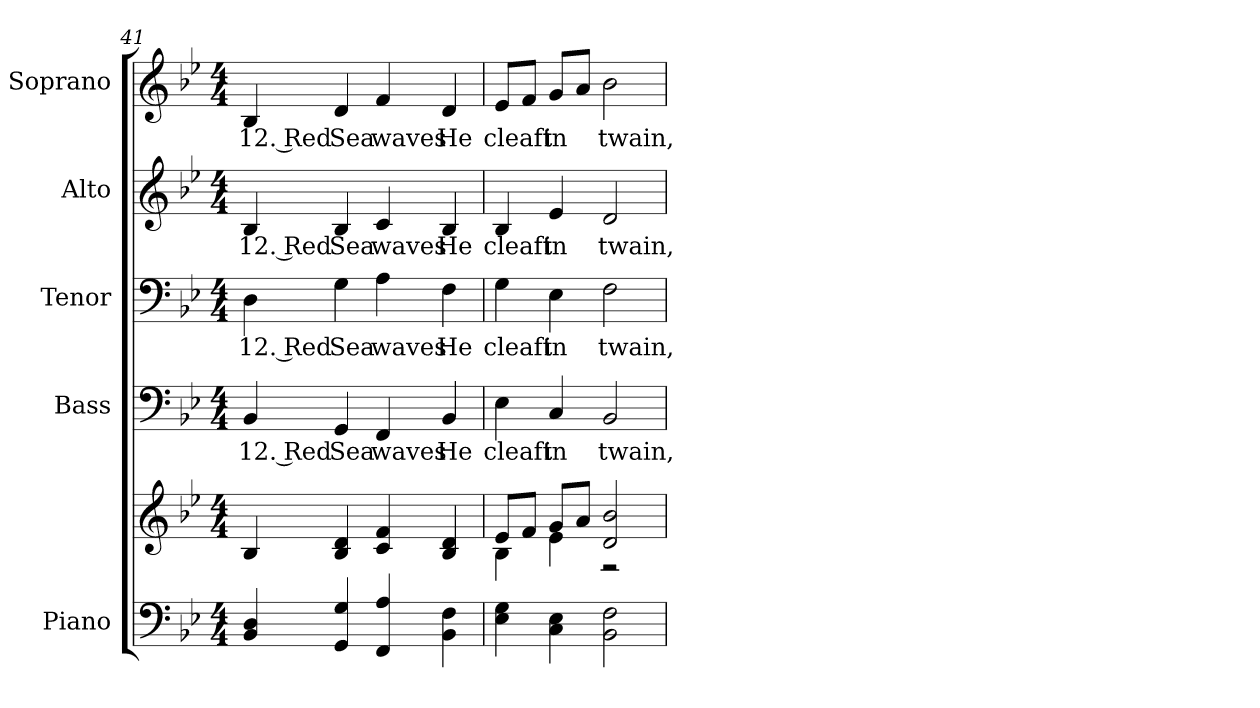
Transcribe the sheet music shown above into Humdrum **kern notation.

**kern	**kern	**kern	**text	**kern	**text	**kern	**text	**kern	**text
*part5	*part5	*part4	*part4	*part3	*part3	*part2	*part2	*part1	*part1
*staff6	*staff5	*staff4	*staff4	*staff3	*staff3	*staff2	*staff2	*staff1	*staff1
*I"Piano	*	*I"Bass	*	*I"Tenor	*	*I"Alto	*	*I"Soprano	*
*I'Pno.	*	*I'B.	*	*I'T.	*	*I'A.	*	*I'S.	*
!!LO:PB:g=z
*clefF4	*clefG2	*clefF4	*	*clefF4	*	*clefG2	*	*clefG2	*
*k[b-e-]	*k[b-e-]	*k[b-e-]	*	*k[b-e-]	*	*k[b-e-]	*	*k[b-e-]	*
*B-:	*B-:	*B-:	*	*B-:	*	*B-:	*	*B-:	*
*M4/4	*M4/4	*M4/4	*	*M4/4	*	*M4/4	*	*M4/4	*
=41	=41	=41	=41	=41	=41	=41	=41	=41	=41
!	!	!	!LO:LY:b:color=#000000	!	!	!	!	!	!
!	!	!	!	!	!LO:LY:b:color=#000000	!	!	!	!
!	!	!	!	!	!	!	!LO:LY:b:color=#000000	!	!
!	!	!	!	!	!	!	!	!	!LO:LY:b:color=#000000
4BB-i/ 4Di	4B-i/	4BB-i/	12. Red	4Di\	12. Red	4B-i/	12. Red	4B-i/	12. Red
!	!	!	!LO:LY:b:color=#000000	!	!	!	!	!	!
!	!	!	!	!	!LO:LY:b:color=#000000	!	!	!	!
!	!	!	!	!	!	!	!LO:LY:b:color=#000000	!	!
!	!	!	!	!	!	!	!	!	!LO:LY:b:color=#000000
4GGi/ 4Gi	4B-i/ 4di	4GGi/	Sea	4Gi\	Sea	4B-i/	Sea	4di/	Sea
!	!	!	!LO:LY:b:color=#000000	!	!	!	!	!	!
!	!	!	!	!	!LO:LY:b:color=#000000	!	!	!	!
!	!	!	!	!	!	!	!LO:LY:b:color=#000000	!	!
!	!	!	!	!	!	!	!	!	!LO:LY:b:color=#000000
4FFi/ 4Ai	4ci/ 4fi	4FFi/	waves	4Ai\	waves	4ci/	waves	4fi/	waves
!	!	!	!LO:LY:b:color=#000000	!	!	!	!	!	!
!	!	!	!	!	!LO:LY:b:color=#000000	!	!	!	!
!	!	!	!	!	!	!	!LO:LY:b:color=#000000	!	!
!	!	!	!	!	!	!	!	!	!LO:LY:b:color=#000000
4BB-i\ 4Fi	4B-i/ 4di	4BB-i/	He	4Fi\	He	4B-i/	He	4di/	He
=42	=42	=42	=42	=42	=42	=42	=42	=42	=42
*	*^	*	*	*	*	*	*	*	*
!	!	!	!	!LO:LY:b:color=#000000	!	!	!	!	!	!
!	!	!	!	!	!	!LO:LY:b:color=#000000	!	!	!	!
!	!	!	!	!	!	!	!	!LO:LY:b:color=#000000	!	!
!	!	!	!	!	!	!	!	!	!	!LO:LY:b:color=#000000
4E-i\ 4Gi	8e-i/L	4B-i\	4E-i\	cleaft	4Gi\	cleaft	4B-i/	cleaft	8e-i/L	cleaft
.	8fi/J	.	.	.	.	.	.	.	8fi/J	.
!	!	!	!	!LO:LY:b:color=#000000	!	!	!	!	!	!
!	!	!	!	!	!	!LO:LY:b:color=#000000	!	!	!	!
!	!	!	!	!	!	!	!	!LO:LY:b:color=#000000	!	!
!	!	!	!	!	!	!	!	!	!	!LO:LY:b:color=#000000
4Ci\ 4E-i	8gi/L	4e-i\	4Ci/	in	4E-i\	in	4e-i/	in	8gi/L	in
.	8ai/J	.	.	.	.	.	.	.	8ai/J	.
!	!	!	!	!LO:LY:b:color=#000000	!	!	!	!	!	!
!	!	!	!	!	!	!LO:LY:b:color=#000000	!	!	!	!
!	!	!	!	!	!	!	!	!LO:LY:b:color=#000000	!	!
!	!	!	!	!	!	!	!	!	!	!LO:LY:b:color=#000000
2BB-i\ 2Fi	2di/ 2b-i	2r	2BB-i/	twain,	2Fi\	twain,	2di/	twain,	2b-i\	twain,
*	*v	*v	*	*	*	*	*	*	*	*
=	=	=	=	=	=	=	=	=	=
*-	*-	*-	*-	*-	*-	*-	*-	*-	*-
